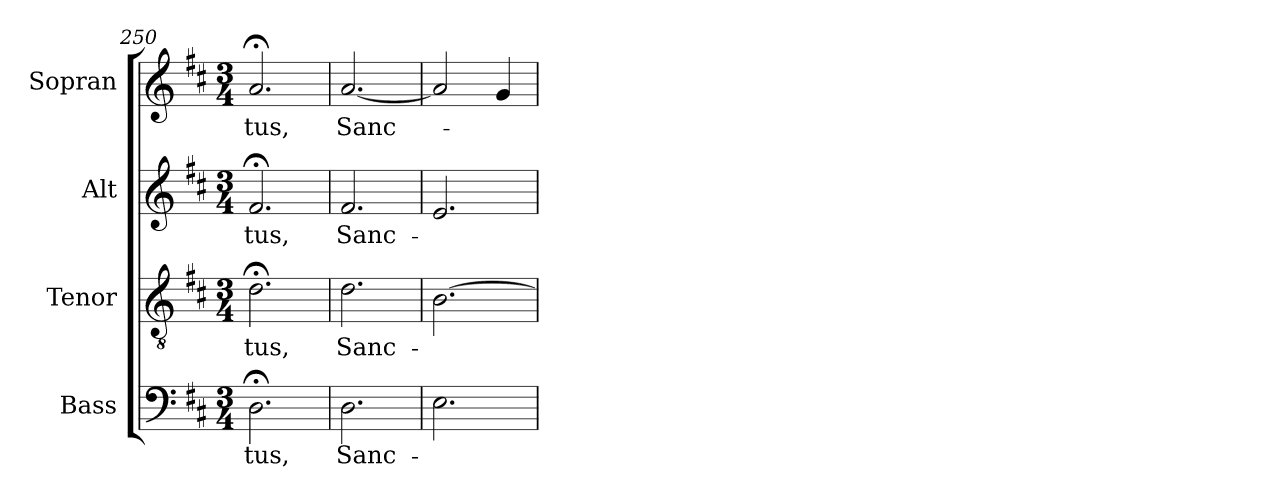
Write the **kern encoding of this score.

**kern	**text	**kern	**text	**kern	**text	**kern	**text
*part4	*part4	*part3	*part3	*part2	*part2	*part1	*part1
*staff4	*staff4	*staff3	*staff3	*staff2	*staff2	*staff1	*staff1
*I"Bass	*	*I"Tenor	*	*I"Alt	*	*I"Sopran	*
*I'B.	*	*I'T.	*	*I'A.	*	*I'S.	*
*clefF4	*	*clefGv2	*	*clefG2	*	*clefG2	*
*k[f#c#]	*	*k[f#c#]	*	*k[f#c#]	*	*k[f#c#]	*
*D:	*	*D:	*	*D:	*	*D:	*
*M3/4	*	*M3/4	*	*M3/4	*	*M3/4	*
=250	=250	=250	=250	=250	=250	=250	=250
!	!LO:LY:b	!	!LO:LY:b	!	!LO:LY:b	!	!LO:LY:b
2.D;<\	-tus,	2.d;<\	-tus,	2.f#;</	-tus,	2.a;</	-tus,
=251	=251	=251	=251	=251	=251	=251	=251
!	!LO:LY:b	!	!LO:LY:b	!	!LO:LY:b	!	!LO:LY:b
2.D\	Sanc-	2.d\	Sanc-	2.f#/	Sanc-	[2.a/	Sanc-
=252	=252	=252	=252	=252	=252	=252	=252
2.E\	.	[2.B\	.	2.e/	.	2a/]	.
.	.	.	.	.	.	4g/	.
=	=	=	=	=	=	=	=
*-	*-	*-	*-	*-	*-	*-	*-
